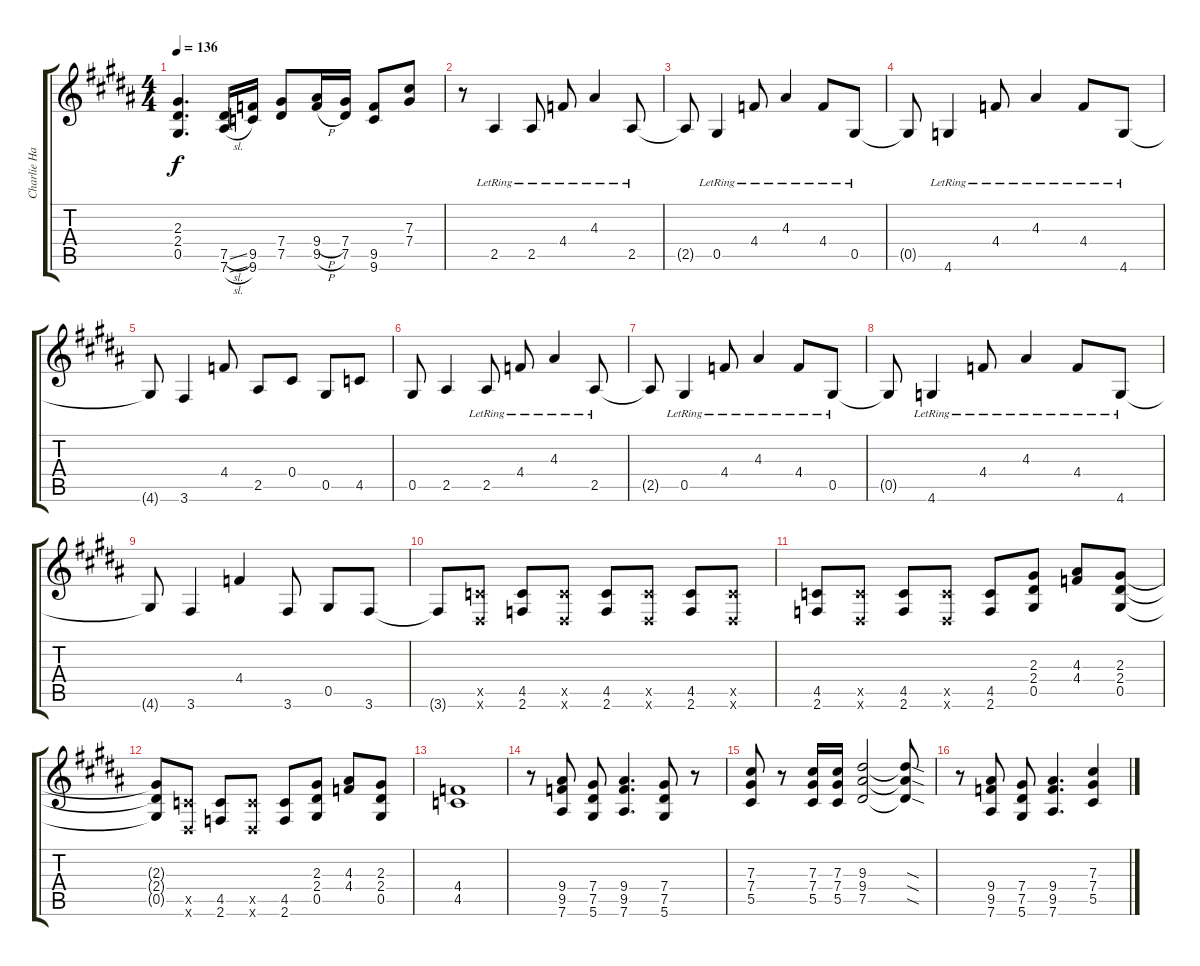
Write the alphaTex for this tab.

\track ("Charlie Hargrett Guitar" "Charlie Ha") {instrument overdrivenguitar}
\staff {score tabs}
\tuning (Eb4 Bb3 Gb3 Db3 Ab2 Eb2) {hide}
\ts (4 4)
\tempo 136
\clef g2
\ks b
(2.3 2.4 0.5).4{d dy f} (7.5{sl} 7.6{sl}).16{balance 0} (9.5 9.6).16 (7.4 7.5).8 (9.4{h} 9.5{h}).16 (7.4 7.5).16 (9.5 9.6).8 (7.3 7.4).8 |
r.8 2.5{lr}.4{instrument electricguitarclean} 2.5{lr}.8 4.4{lr}.8 4.3{lr}.4 2.5{lr}.8 |
2.5{t}.8 0.5{lr}.4 4.4{lr}.8 4.3{lr}.4 4.4{lr}.8 0.5{lr}.8 |
0.5{t}.8 4.6{lr}.4 4.4{lr}.8 4.3{lr}.4 4.4{lr}.8 4.6{lr}.8 |
4.6{t}.8 3.6.4 4.4.8 2.5.8 0.4.8 0.5.8 4.5.8 |
0.5.8 2.5.4 2.5{lr}.8 4.4{lr}.8 4.3{lr}.4 2.5{lr}.8 |
2.5{t}.8 0.5{lr}.4 4.4{lr}.8 4.3{lr}.4 4.4{lr}.8 0.5{lr}.8 |
0.5{t}.8 4.6{lr}.4 4.4{lr}.8 4.3{lr}.4 4.4{lr}.8 4.6{lr}.8 |
4.6{t}.8 3.6.4 4.4.4 3.6.8 0.5.8 3.6.8 |
3.6{t}.8 (4.5{x} 0.6{x}).8{instrument overdrivenguitar} (4.5 2.6).8 (4.5{x} 0.6{x}).8 (4.5 2.6).8 (4.5{x} 0.6{x}).8 (4.5 2.6).8 (4.5{x} 0.6{x}).8 |
(4.5 2.6).8 (4.5{x} 0.6{x}).8 (4.5 2.6).8 (4.5{x} 0.6{x}).8 (4.5 2.6).8 (2.3 2.4 0.5).8 (4.3 4.4).8 (2.3 2.4 0.5).8 |
(2.3{t} 2.4{t} 0.5{t}).8 (4.5{x} 0.6{x}).8 (4.5 2.6).8 (4.5{x} 0.6{x}).8 (4.5 2.6).8 (2.3 2.4 0.5).8 (4.3 4.4).8 (2.3 2.4 0.5).8 |
(4.4 4.5).1 |
r.8 (9.4 9.5 7.6).8 (7.4 7.5 5.6).8 (9.4 9.5 7.6).4{d} (7.4 7.5 5.6).8 r.8 |
(7.3 7.4 5.5).8 r.8 (7.3 7.4 5.5).16 (7.3 7.4 5.5).16 (9.3 9.4 7.5).2 (9.3{sod t} 9.4{sod t} 7.5{sod t}).8 |
r.8 (9.4 9.5 7.6).8 (7.4 7.5 5.6).8 (9.4 9.5 7.6).4{d} (7.3 7.4 5.5).4
